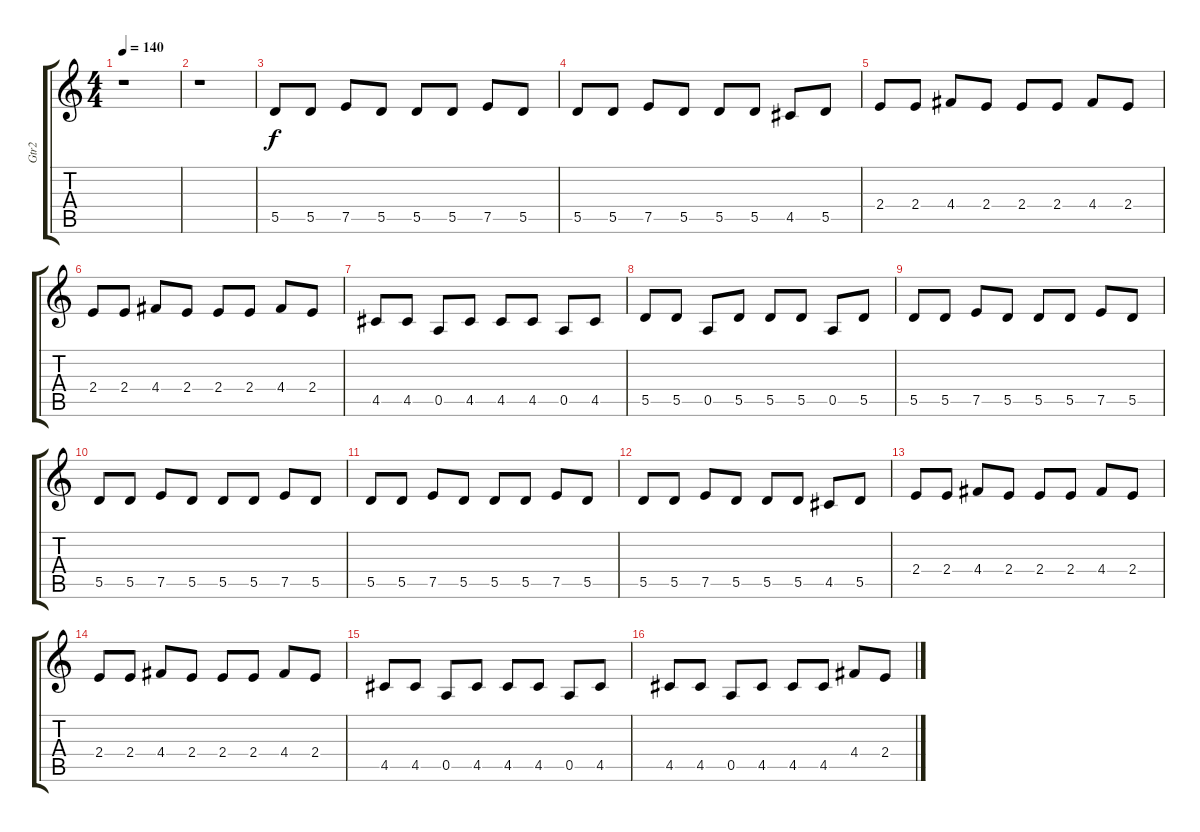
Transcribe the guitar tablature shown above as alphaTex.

\track ("Gtr2" "Gtr2") {instrument acousticguitarnylon}
\staff {score tabs}
\tuning (E4 B3 G3 D3 A2 E2) {hide}
\ts (4 4)
\tempo 140
\clef g2
\ks c
r.1{dy f instrument acousticguitarnylon} |
r.1 |
5.5.8 5.5.8 7.5.8 5.5.8 5.5.8 5.5.8 7.5.8 5.5.8 |
5.5.8 5.5.8 7.5.8 5.5.8 5.5.8 5.5.8 4.5.8 5.5.8 |
2.4.8 2.4.8 4.4.8 2.4.8 2.4.8 2.4.8 4.4.8 2.4.8 |
2.4.8 2.4.8 4.4.8 2.4.8 2.4.8 2.4.8 4.4.8 2.4.8 |
4.5.8 4.5.8 0.5.8 4.5.8 4.5.8 4.5.8 0.5.8 4.5.8 |
5.5.8 5.5.8 0.5.8 5.5.8 5.5.8 5.5.8 0.5.8 5.5.8 |
5.5.8 5.5.8 7.5.8 5.5.8 5.5.8 5.5.8 7.5.8 5.5.8 |
5.5.8 5.5.8 7.5.8 5.5.8 5.5.8 5.5.8 7.5.8 5.5.8 |
5.5.8 5.5.8 7.5.8 5.5.8 5.5.8 5.5.8 7.5.8 5.5.8 |
5.5.8 5.5.8 7.5.8 5.5.8 5.5.8 5.5.8 4.5.8 5.5.8 |
2.4.8 2.4.8 4.4.8 2.4.8 2.4.8 2.4.8 4.4.8 2.4.8 |
2.4.8 2.4.8 4.4.8 2.4.8 2.4.8 2.4.8 4.4.8 2.4.8 |
4.5.8 4.5.8 0.5.8 4.5.8 4.5.8 4.5.8 0.5.8 4.5.8 |
4.5.8 4.5.8 0.5.8 4.5.8 4.5.8 4.5.8 4.4.8 2.4.8
